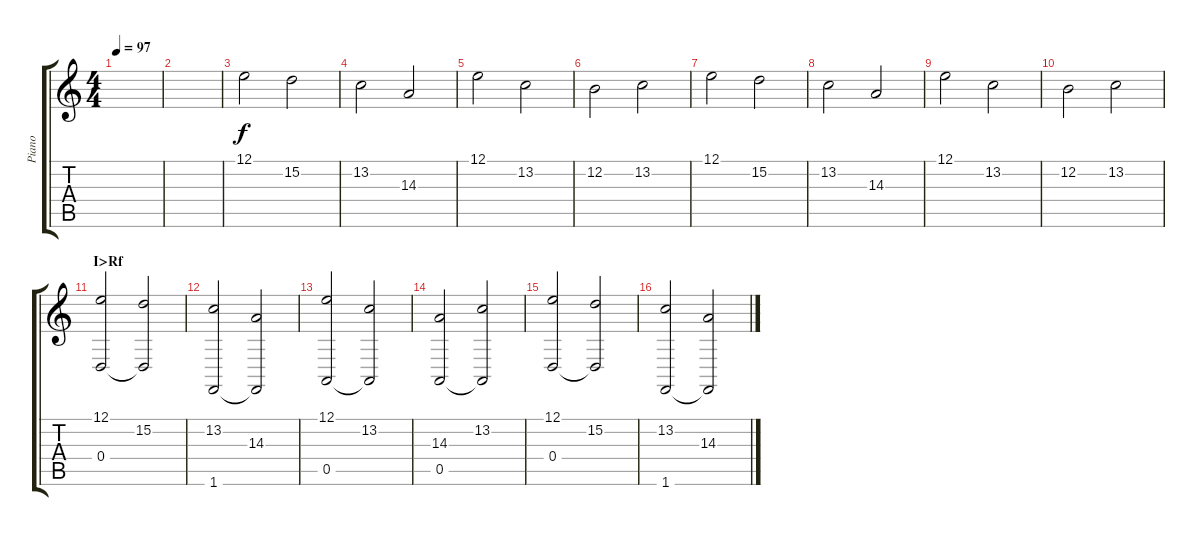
\track ("Piano" "Piano") {instrument acousticgrandpiano}
\staff {score tabs}
\tuning (E4 B3 G3 D3 A2 E2) {hide}
\ts (4 4)
\tempo 97
\clef g2
\ks c
|
|
12.1.2 15.2.2 |
13.2.2 14.3.2 |
12.1.2 13.2.2 |
12.2.2 13.2.2 |
12.1.2 15.2.2 |
13.2.2 14.3.2 |
12.1.2 13.2.2 |
12.2.2 13.2.2 |
\section ("" "I>Rf")
(12.1 0.4).2 (15.2 0.4{t}).2 |
(13.2 1.6).2 (14.3 1.6{t}).2 |
(12.1 0.5).2 (13.2 0.5{t}).2 |
(14.3 0.5).2 (13.2 0.5{t}).2 |
(12.1 0.4).2 (15.2 0.4{t}).2 |
(13.2 1.6).2 (14.3 1.6{t}).2
